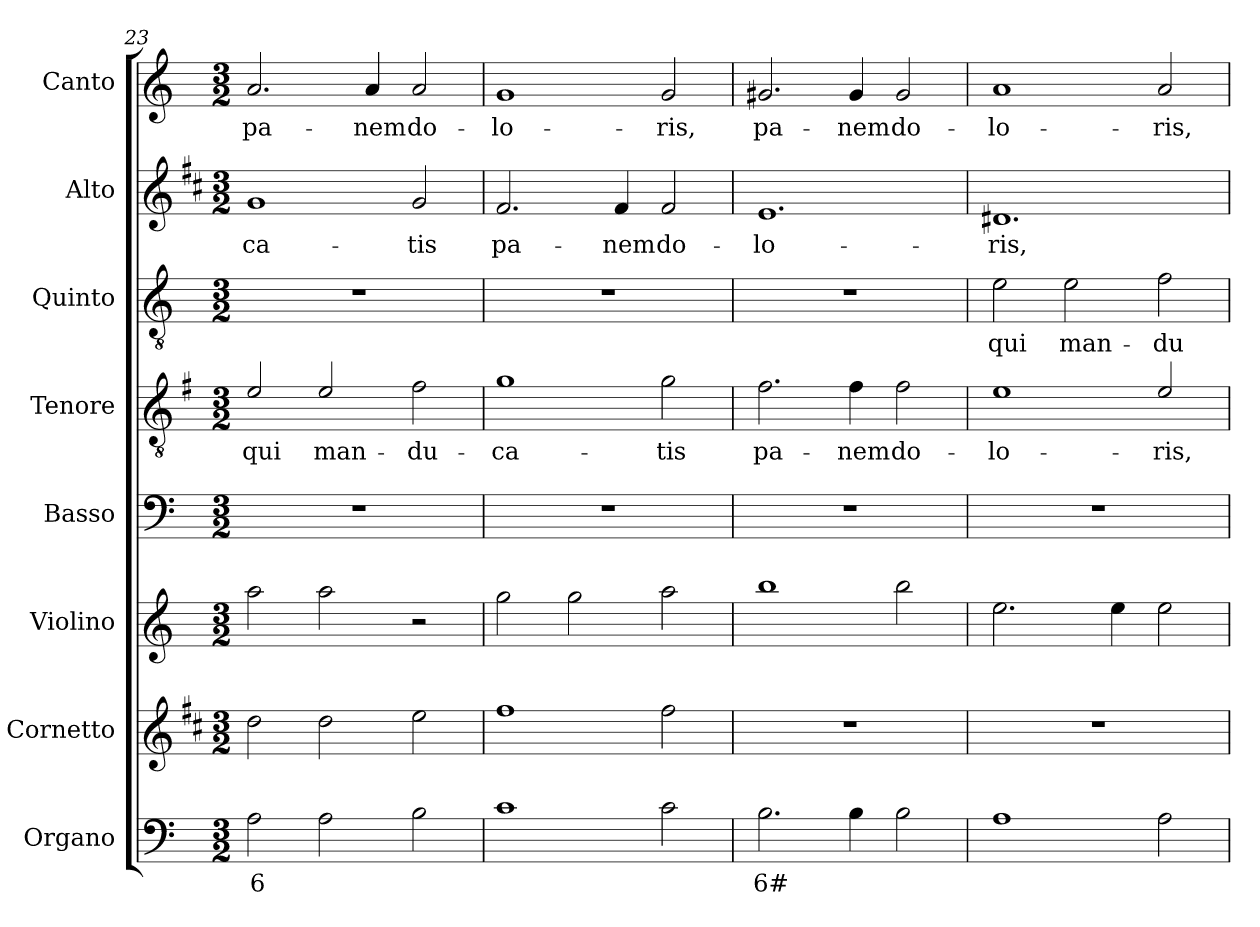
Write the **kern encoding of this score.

**kern	**text	**kern	**kern	**kern	**kern	**text	**kern	**text	**kern	**text	**kern	**text
*part8	*part8	*part7	*part6	*part5	*part4	*part4	*part3	*part3	*part2	*part2	*part1	*part1
*staff8	*staff8	*staff7	*staff6	*staff5	*staff4	*staff4	*staff3	*staff3	*staff2	*staff2	*staff1	*staff1
*I"Organo	*	*I"Cornetto	*I"Violino	*I"Basso	*I"Tenore	*	*I"Quinto	*	*I"Alto	*	*I"Canto	*
*I'Or	*	*I'Cto.	*I'Vln.	*I'B	*I'T	*	*	*	*I'A	*	*I'C	*
*clefF4	*	*clefG2	*clefG2	*clefF4	*clefGv2	*	*clefGv2	*	*clefG2	*	*clefG2	*
*	*	*ITrd1c2	*	*	*ITrd4c7	*	*	*	*ITrd1c2	*	*	*
*k[]	*	*k[]	*k[]	*k[]	*k[]	*	*k[]	*	*k[]	*	*k[]	*
*C:	*	*C:	*C:	*C:	*C:	*	*C:	*	*C:	*	*C:	*
*M3/2	*	*M3/2	*M3/2	*M3/2	*M3/2	*	*M3/2	*	*M3/2	*	*M3/2	*
=23	=23	=23	=23	=23	=23	=23	=23	=23	=23	=23	=23	=23
!	!LO:LY:b	!	!	!	!	!LO:LY:b	!	!	!	!LO:LY:b	!	!LO:LY:b
2A\	6	2cc\	2aa\	1.r	2A/	qui	1.r	.	1f	-ca-	2.a/	pa-
!	!	!	!	!	!	!LO:LY:b	!	!	!	!	!	!
2A\	.	2cc\	2aa\	.	2A/	man-	.	.	.	.	.	.
!	!	!	!	!	!	!	!	!	!	!	!	!LO:LY:b
.	.	.	.	.	.	.	.	.	.	.	4a/	-nem
!	!	!	!	!	!	!LO:LY:b	!	!	!	!LO:LY:b	!	!LO:LY:b
2B\	.	2dd\	2r	.	2B\	-du-	.	.	2f/	-tis	2a/	do-
=24	=24	=24	=24	=24	=24	=24	=24	=24	=24	=24	=24	=24
!	!	!	!	!	!	!LO:LY:b	!	!	!	!LO:LY:b	!	!LO:LY:b
1c	.	1ee	2gg\	1.r	1c	-ca-	1.r	.	2.e/	pa-	1g	-lo-
.	.	.	2gg\	.	.	.	.	.	.	.	.	.
!	!	!	!	!	!	!	!	!	!	!LO:LY:b	!	!
.	.	.	.	.	.	.	.	.	4e/	-nem	.	.
!	!	!	!	!	!	!LO:LY:b	!	!	!	!LO:LY:b	!	!LO:LY:b
2c\	.	2ee\	2aa\	.	2c\	-tis	.	.	2e/	do-	2g/	-ris,
!!LO:LB:g=z
=25	=25	=25	=25	=25	=25	=25	=25	=25	=25	=25	=25	=25
!	!LO:LY:b	!	!	!	!	!LO:LY:b	!	!	!	!LO:LY:b	!	!LO:LY:b
2.B\	6#	1.r	1bb	1.r	2.B\	pa-	1.r	.	1.d	-lo-	2.g#X/	pa-
!	!	!	!	!	!	!LO:LY:b	!	!	!	!	!	!LO:LY:b
4B\	.	.	.	.	4B\	-nem	.	.	.	.	4g#/	-nem
!	!	!	!	!	!	!LO:LY:b	!	!	!	!	!	!LO:LY:b
2B\	.	.	2bb\	.	2B\	do-	.	.	.	.	2g#/	do-
=26	=26	=26	=26	=26	=26	=26	=26	=26	=26	=26	=26	=26
!	!	!	!	!	!	!LO:LY:b	!	!LO:LY:b	!	!LO:LY:b	!	!LO:LY:b
1A	.	1.r	2.ee\	1.r	1A	-lo-	2e\	qui	1.c#X	-ris,	1a	-lo-
!	!	!	!	!	!	!	!	!LO:LY:b	!	!	!	!
.	.	.	.	.	.	.	2e\	man-	.	.	.	.
.	.	.	4ee\	.	.	.	.	.	.	.	.	.
!	!	!	!	!	!	!LO:LY:b	!	!LO:LY:b	!	!	!	!LO:LY:b
2A\	.	.	2ee\	.	2A/	-ris,	2f\	-du-	.	.	2a/	-ris,
=	=	=	=	=	=	=	=	=	=	=	=	=
*-	*-	*-	*-	*-	*-	*-	*-	*-	*-	*-	*-	*-
